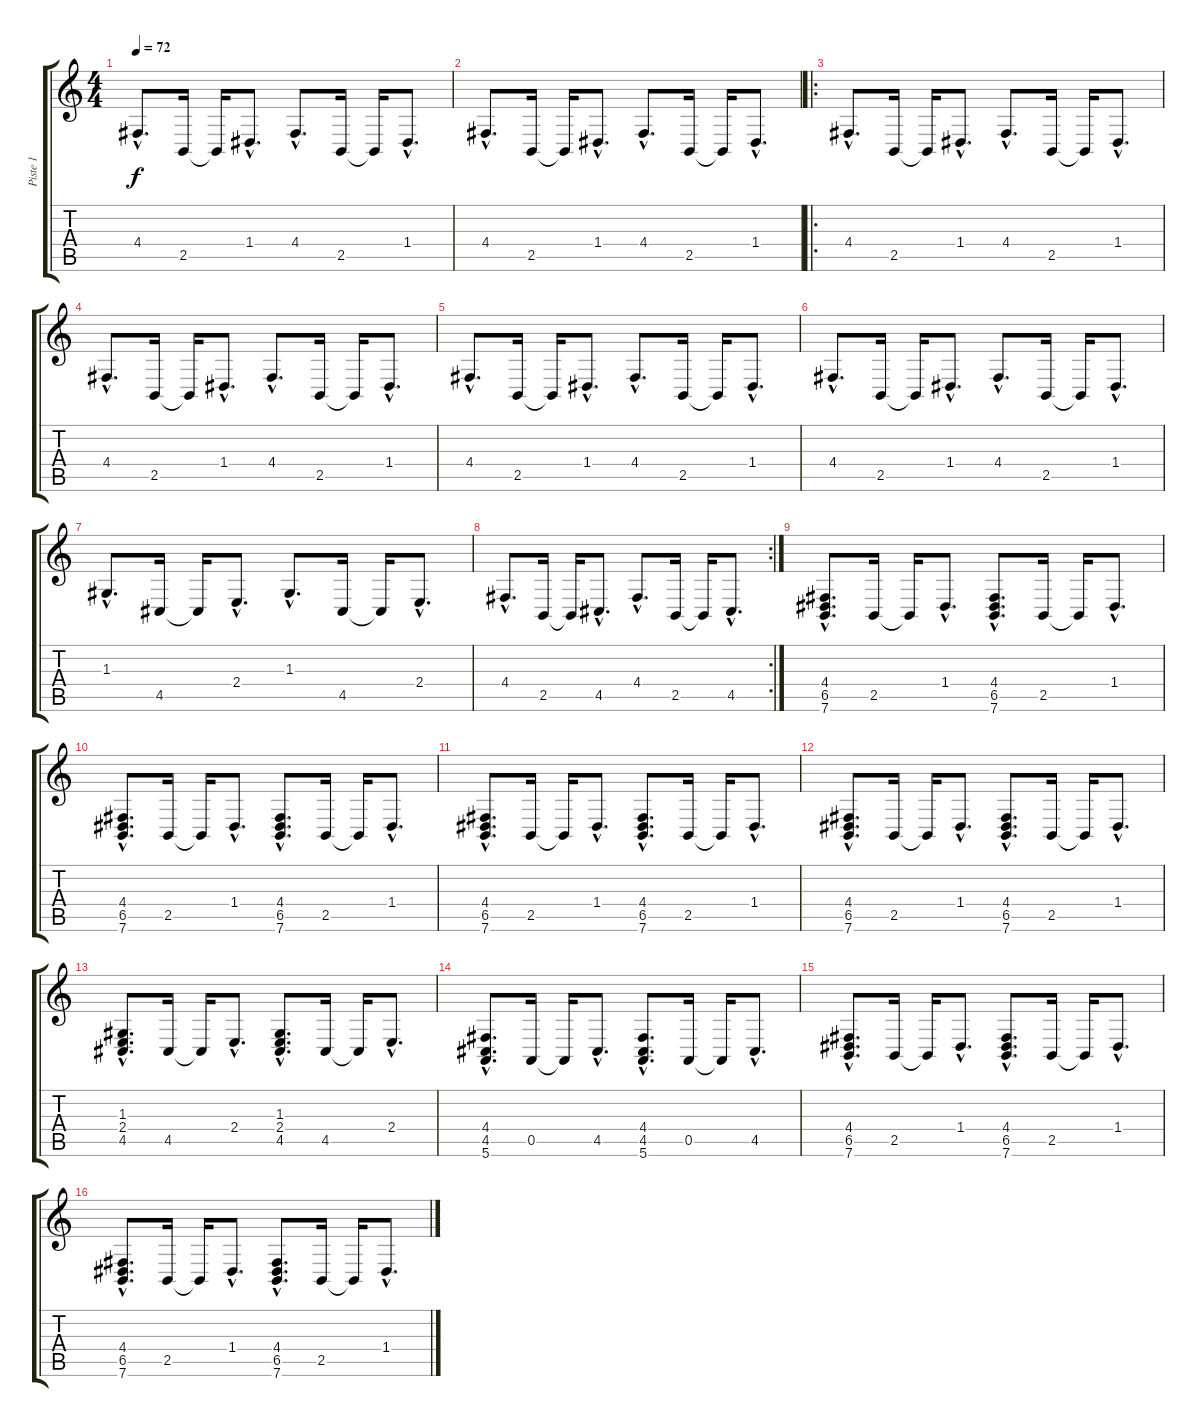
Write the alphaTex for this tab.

\track ("Piste 1" "Piste 1") {instrument fx7echoes}
\staff {score tabs}
\tuning (E4 B3 G3 D3 A2 E2) {hide}
\ts (4 4)
\tempo 72
\clef g2
\ks c
4.4{hac}.8{d dy f instrument fx7echoes} 2.5.16 2.5{t}.16 1.4{hac}.8{d} 4.4{hac}.8{d} 2.5.16 2.5{t}.16 1.4{hac}.8{d} |
4.4{hac}.8{d} 2.5.16 2.5{t}.16 1.4{hac}.8{d} 4.4{hac}.8{d} 2.5.16 2.5{t}.16 1.4{hac}.8{d} |
\ro
4.4{hac}.8{d} 2.5.16 2.5{t}.16 1.4{hac}.8{d} 4.4{hac}.8{d} 2.5.16 2.5{t}.16 1.4{hac}.8{d} |
4.4{hac}.8{d} 2.5.16 2.5{t}.16 1.4{hac}.8{d} 4.4{hac}.8{d} 2.5.16 2.5{t}.16 1.4{hac}.8{d} |
4.4{hac}.8{d} 2.5.16 2.5{t}.16 1.4{hac}.8{d} 4.4{hac}.8{d} 2.5.16 2.5{t}.16 1.4{hac}.8{d} |
4.4{hac}.8{d} 2.5.16 2.5{t}.16 1.4{hac}.8{d} 4.4{hac}.8{d} 2.5.16 2.5{t}.16 1.4{hac}.8{d} |
1.3{hac}.8{d} 4.5.16 4.5{t}.16 2.4{hac}.8{d} 1.3{hac}.8{d} 4.5.16 4.5{t}.16 2.4{hac}.8{d} |
\rc 2
4.4{hac}.8{d} 2.5.16 2.5{t}.16 4.5{hac}.8{d} 4.4{hac}.8{d} 2.5.16 2.5{t}.16 4.5{hac}.8{d} |
(4.4{hac} 6.5{hac} 7.6{hac}).8{d} 2.5.16 2.5{t}.16 1.4{hac}.8{d} (4.4{hac} 6.5{hac} 7.6{hac}).8{d} 2.5.16 2.5{t}.16 1.4{hac}.8{d} |
(4.4{hac} 6.5{hac} 7.6{hac}).8{d} 2.5.16 2.5{t}.16 1.4{hac}.8{d} (4.4{hac} 6.5{hac} 7.6{hac}).8{d} 2.5.16 2.5{t}.16 1.4{hac}.8{d} |
(4.4{hac} 6.5{hac} 7.6{hac}).8{d} 2.5.16 2.5{t}.16 1.4{hac}.8{d} (4.4{hac} 6.5{hac} 7.6{hac}).8{d} 2.5.16 2.5{t}.16 1.4{hac}.8{d} |
(4.4{hac} 6.5{hac} 7.6{hac}).8{d} 2.5.16 2.5{t}.16 1.4{hac}.8{d} (4.4{hac} 6.5{hac} 7.6{hac}).8{d} 2.5.16 2.5{t}.16 1.4{hac}.8{d} |
(1.3{hac} 2.4{hac} 4.5{hac}).8{d} 4.5.16 4.5{t}.16 2.4{hac}.8{d} (1.3{hac} 2.4{hac} 4.5{hac}).8{d} 4.5.16 4.5{t}.16 2.4{hac}.8{d} |
(4.4{hac} 4.5{hac} 5.6{hac}).8{d} 0.5.16 0.5{t}.16 4.5{hac}.8{d} (4.4{hac} 4.5{hac} 5.6{hac}).8{d} 0.5.16 0.5{t}.16 4.5{hac}.8{d} |
(4.4{hac} 6.5{hac} 7.6{hac}).8{d} 2.5.16 2.5{t}.16 1.4{hac}.8{d} (4.4{hac} 6.5{hac} 7.6{hac}).8{d} 2.5.16 2.5{t}.16 1.4{hac}.8{d} |
(4.4{hac} 6.5{hac} 7.6{hac}).8{d} 2.5.16 2.5{t}.16 1.4{hac}.8{d} (4.4{hac} 6.5{hac} 7.6{hac}).8{d} 2.5.16 2.5{t}.16 1.4{hac}.8{d}
